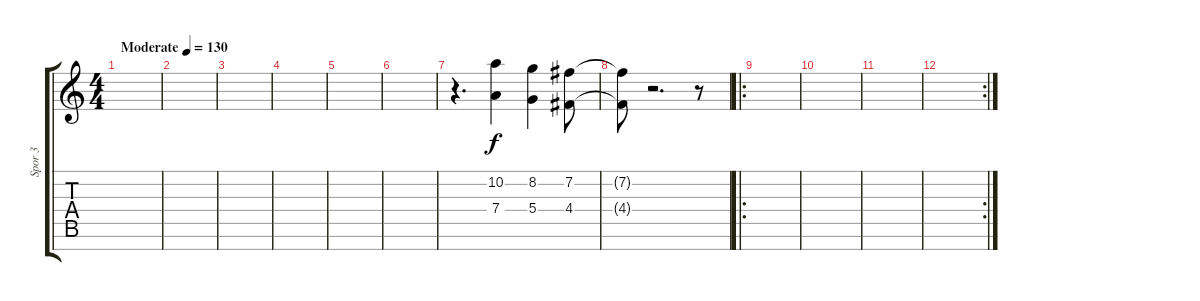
\track ("Spor 3" "Spor 3") {instrument distortionguitar}
\staff {score tabs}
\tuning (E4 B3 G3 D3 A2 E2 B1) {hide}
\ts (4 4)
\tempo (130 "Moderate")
\clef g2
\ks c
|
|
|
|
|
|
r.4{d} (10.2 7.4).4 (8.2 5.4).4 (7.2 4.4).8 |
(7.2{t} 4.4{t}).8 r.2{d} r.8 |
\ro
|
|
|
\rc 2
